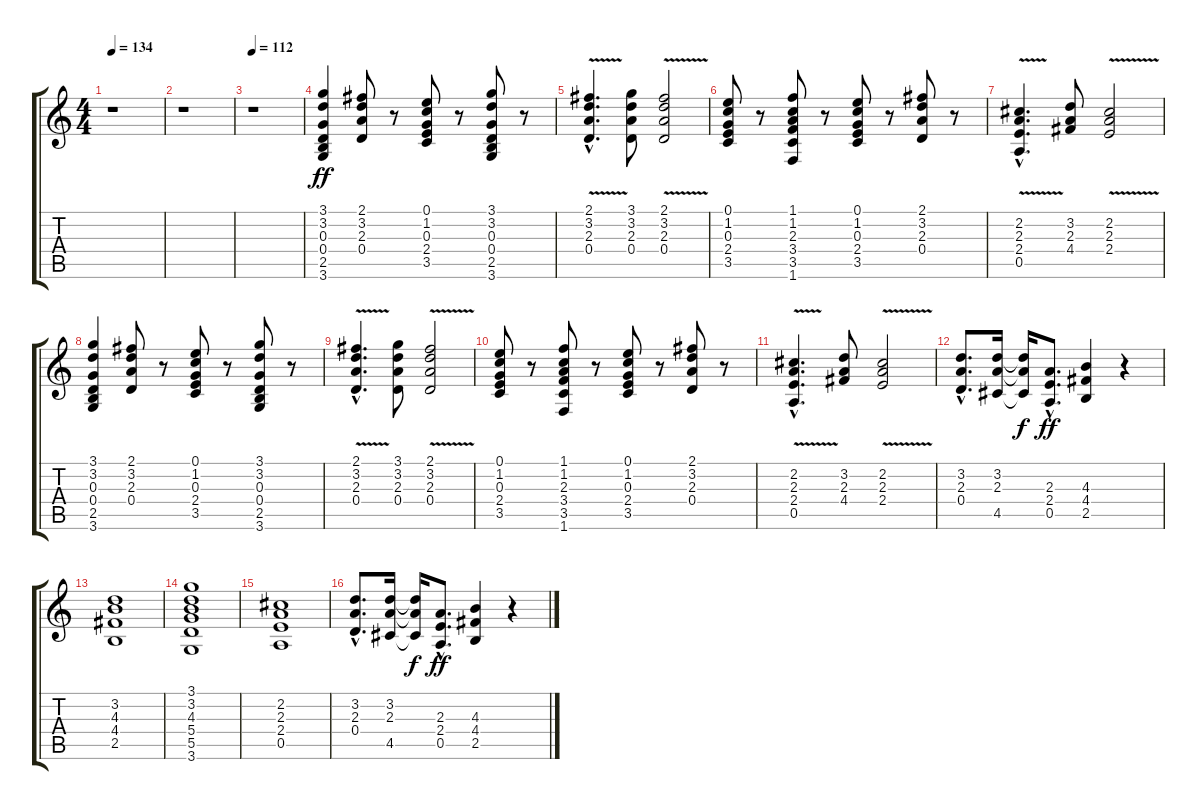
\track "" {instrument acousticguitarsteel}
\staff {score tabs}
\tuning (E4 B3 G3 D3 A2 E2) {hide}
\ts (4 4)
\tempo 134
\clef g2
\ks c
r.1{dy ff} |
r.1 |
\tempo 112
r.1 |
(3.1 3.2 0.3 0.4 2.5 3.6).4 (2.1 3.2 2.3 0.4).8 r.8 (0.1 1.2 0.3 2.4 3.5).8 r.8 (3.1 3.2 0.3 0.4 2.5 3.6).8 r.8 |
(2.1{v hac} 3.2{hac} 2.3{hac} 0.4{hac}).4{d} (3.1 3.2 2.3 0.4).8 (2.1{v} 3.2 2.3 0.4).2 |
(0.1 1.2 0.3 2.4 3.5).8 r.8 (1.1 1.2 2.3 3.4 3.5 1.6).8 r.8 (0.1 1.2 0.3 2.4 3.5).8 r.8 (2.1 3.2 2.3 0.4).8 r.8 |
(2.2{v hac} 2.3{hac} 2.4{hac} 0.5{hac}).4{d} (3.2 2.3 4.4).8 (2.2{v} 2.3 2.4).2 |
(3.1 3.2 0.3 0.4 2.5 3.6).4 (2.1 3.2 2.3 0.4).8 r.8 (0.1 1.2 0.3 2.4 3.5).8 r.8 (3.1 3.2 0.3 0.4 2.5 3.6).8 r.8 |
(2.1{v hac} 3.2{hac} 2.3{hac} 0.4{hac}).4{d} (3.1 3.2 2.3 0.4).8 (2.1{v} 3.2 2.3 0.4).2 |
(0.1 1.2 0.3 2.4 3.5).8 r.8 (1.1 1.2 2.3 3.4 3.5 1.6).8 r.8 (0.1 1.2 0.3 2.4 3.5).8 r.8 (2.1 3.2 2.3 0.4).8 r.8 |
(2.2{v hac} 2.3{hac} 2.4{hac} 0.5{hac}).4{d} (3.2 2.3 4.4).8 (2.2{v} 2.3 2.4).2 |
(3.2{hac} 2.3{hac} 0.4{hac}).8{d} (3.2 2.3 4.5).16 (3.2{t} 2.3{t} 4.5{t}).16{dy f} (2.3{hac} 2.4{hac} 0.5{hac}).8{d dy ff} (4.3 4.4 2.5).4 r.4 |
(3.2 4.3 4.4 2.5).1 |
(3.1 3.2 4.3 5.4 5.5 3.6).1 |
(2.2 2.3 2.4 0.5).1 |
(3.2{hac} 2.3{hac} 0.4{hac}).8{d} (3.2 2.3 4.5).16 (3.2{t} 2.3{t} 4.5{t}).16{dy f} (2.3{hac} 2.4{hac} 0.5{hac}).8{d dy ff} (4.3 4.4 2.5).4 r.4
